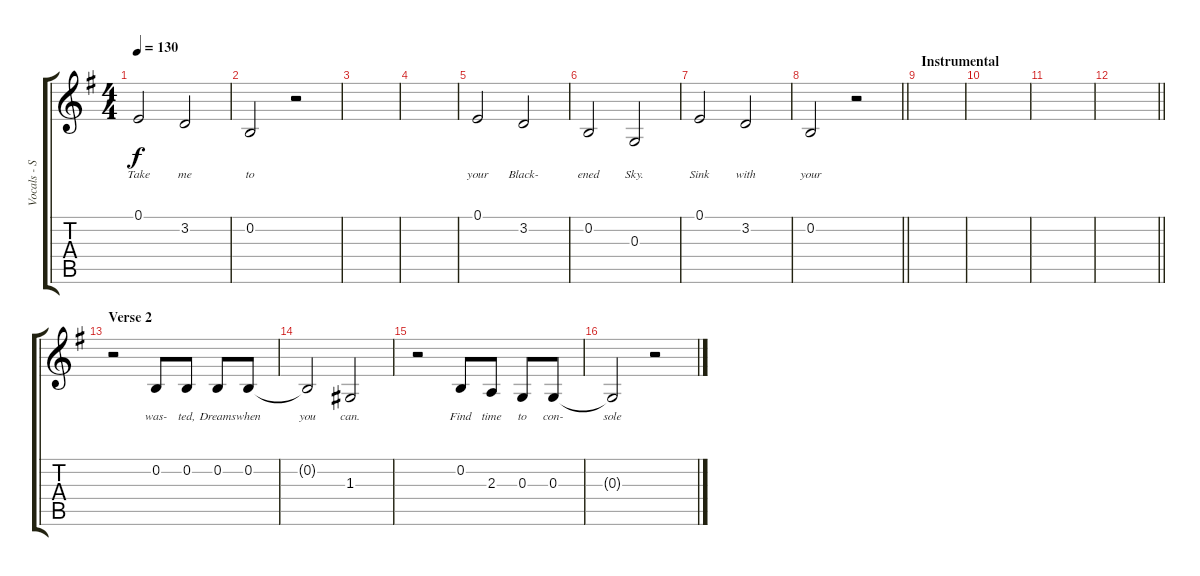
\track ("Vocals - Simon Neil" "Vocals - S") {instrument altosax}
\staff {score tabs}
\tuning (E4 B3 G3 D3 A2 E2) {hide}
\ts (4 4)
\tempo 130
\clef g2
\ks eminor
0.1.2{lyrics (0 "Take") lyrics (1 "") lyrics (2 "") lyrics (3 "") lyrics (4 "") dy f} 3.2.2{lyrics (0 "me") lyrics (1 "") lyrics (2 "") lyrics (3 "") lyrics (4 "")} |
0.2.2{lyrics (0 "to") lyrics (1 "") lyrics (2 "") lyrics (3 "") lyrics (4 "")} r.2 |
|
|
0.1.2{lyrics (0 "your") lyrics (1 "") lyrics (2 "") lyrics (3 "") lyrics (4 "")} 3.2.2{lyrics (0 "Black-") lyrics (1 "") lyrics (2 "") lyrics (3 "") lyrics (4 "")} |
0.2.2{lyrics (0 "ened") lyrics (1 "") lyrics (2 "") lyrics (3 "") lyrics (4 "")} 0.3.2{lyrics (0 "Sky.") lyrics (1 "") lyrics (2 "") lyrics (3 "") lyrics (4 "")} |
0.1.2{lyrics (0 "Sink") lyrics (1 "") lyrics (2 "") lyrics (3 "") lyrics (4 "")} 3.2.2{lyrics (0 "with") lyrics (1 "") lyrics (2 "") lyrics (3 "") lyrics (4 "")} |
\barLineRight lightlight
0.2.2{lyrics (0 "your") lyrics (1 "") lyrics (2 "") lyrics (3 "") lyrics (4 "")} r.2 |
\section ("" "Instrumental")
|
|
|
\barLineRight lightlight
|
\section ("" "Verse 2")
r.2 0.2.8{lyrics (0 "was-") lyrics (1 "") lyrics (2 "") lyrics (3 "") lyrics (4 "")} 0.2.8{lyrics (0 "ted,") lyrics (1 "") lyrics (2 "") lyrics (3 "") lyrics (4 "")} 0.2.8{lyrics (0 "Dreams") lyrics (1 "") lyrics (2 "") lyrics (3 "") lyrics (4 "")} 0.2.8{lyrics (0 "when") lyrics (1 "") lyrics (2 "") lyrics (3 "") lyrics (4 "")} |
0.2{t}.2{lyrics (0 "you") lyrics (1 "") lyrics (2 "") lyrics (3 "") lyrics (4 "")} 1.3.2{lyrics (0 "can.") lyrics (1 "") lyrics (2 "") lyrics (3 "") lyrics (4 "")} |
r.2 0.2.8{lyrics (0 "Find") lyrics (1 "") lyrics (2 "") lyrics (3 "") lyrics (4 "")} 2.3.8{lyrics (0 "time") lyrics (1 "") lyrics (2 "") lyrics (3 "") lyrics (4 "")} 0.3.8{lyrics (0 "to") lyrics (1 "") lyrics (2 "") lyrics (3 "") lyrics (4 "")} 0.3.8{lyrics (0 "con-") lyrics (1 "") lyrics (2 "") lyrics (3 "") lyrics (4 "")} |
0.3{t}.2{lyrics (0 "sole") lyrics (1 "") lyrics (2 "") lyrics (3 "") lyrics (4 "")} r.2
